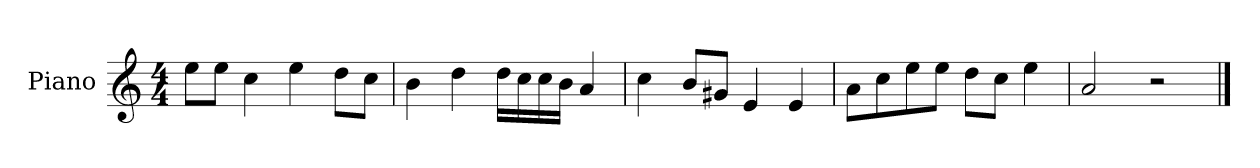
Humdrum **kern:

**kern
*part1
*staff1
*I"Piano
*I'P-no
*clefG2
*k[]
*M4/4
*MM90
=1
8ee\L
8ee\J
4cc\
4ee\
8dd\L
8cc\J
=2
4b\
4dd\
16dd\LL
16cc\
16cc\
16b\JJ
4a/
=3
4cc\
8b/L
8g#X/J
4e/
4e/
=4
8a\L
8cc\
8ee\
8ee\J
8dd\L
8cc\J
4ee\
=5
2a/
2r
==
*-
